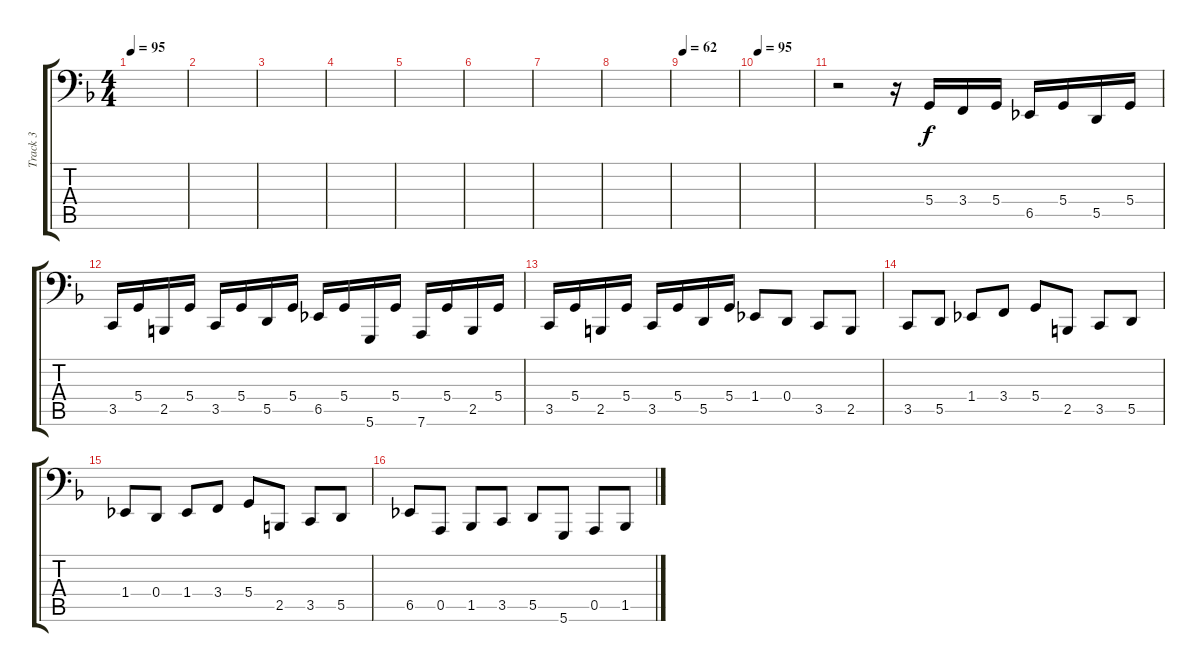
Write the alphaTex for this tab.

\track ("Track 3" "Track 3") {instrument churchorgan}
\staff {score tabs}
\tuning (E3 B2 G2 D2 A1 D1) {hide}
\ts (4 4)
\tempo 95
\clef f4
\ks dminor
|
|
|
|
|
|
|
|
\tempo 62
|
\tempo 95
|
r.2 r.16 5.4.16 3.4.16 5.4.16 6.5.16 5.4.16 5.5.16 5.4.16 |
3.5.16 5.4.16 2.5.16 5.4.16 3.5.16 5.4.16 5.5.16 5.4.16 6.5.16 5.4.16 5.6.16 5.4.16 7.6.16 5.4.16 2.5.16 5.4.16 |
3.5.16 5.4.16 2.5.16 5.4.16 3.5.16 5.4.16 5.5.16 5.4.16 1.4.8 0.4.8 3.5.8 2.5.8 |
3.5.8 5.5.8 1.4.8 3.4.8 5.4.8 2.5.8 3.5.8 5.5.8 |
1.4.8 0.4.8 1.4.8 3.4.8 5.4.8 2.5.8 3.5.8 5.5.8 |
6.5.8 0.5.8 1.5.8 3.5.8 5.5.8 5.6.8 0.5.8 1.5.8
